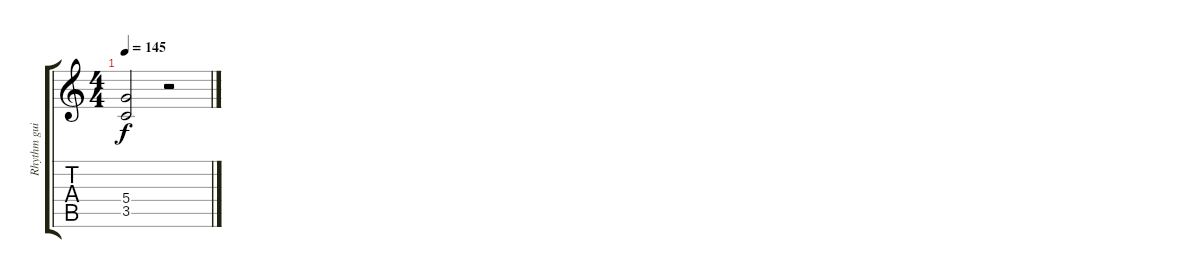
\track ("Rhythm guitar" "Rhythm gui") {instrument distortionguitar}
\staff {score tabs}
\tuning (E4 B3 G3 D3 A2 E2) {hide}
\ts (4 4)
\tempo 145
\clef g2
\ks c
(5.4 3.5).2{dy f} r.2
